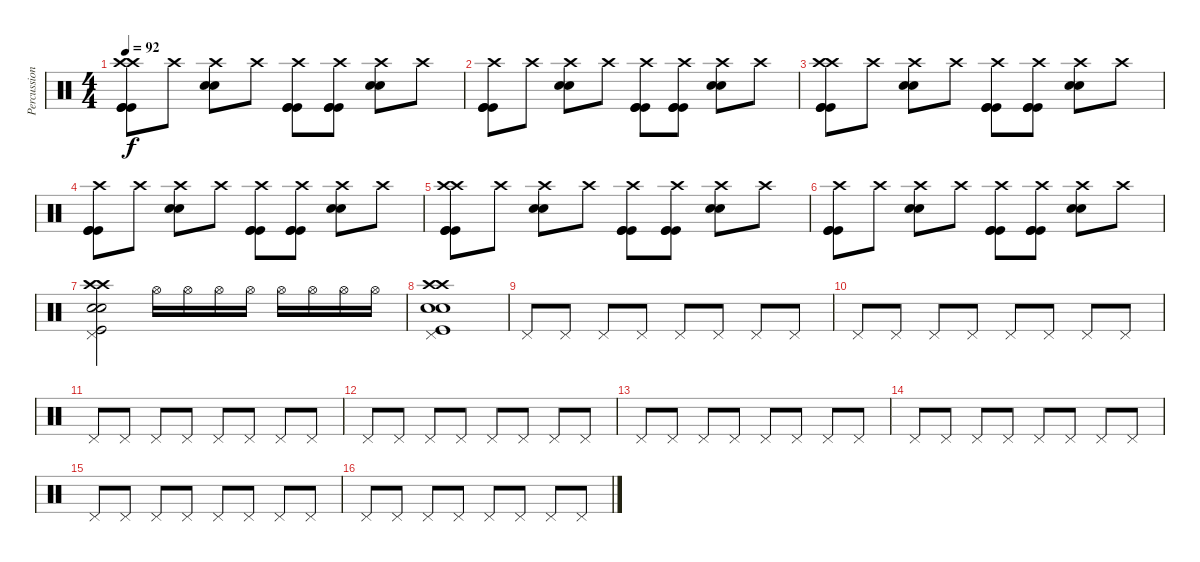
\track ("Percussions" "Percussion") {instrument percussion}
\staff {score}
\articulation defaults
\ts (4 4)
\tempo 92
\clef neutral
\ks c
("Crash high (hit)" "Crash high (hit)" "Kick (hit)" "Kick (hit)" "Kick (hit)").8{dy f} "Crash high (hit)".8 ("Crash high (hit)" "Snare (hit) 2" "Snare (hit) 2").8 "Crash high (hit)".8 ("Crash high (hit)" "Kick (hit)" "Kick (hit)" "Kick (hit)").8 ("Crash high (hit)" "Kick (hit)" "Kick (hit)" "Kick (hit)").8 ("Crash high (hit)" "Snare (hit) 2" "Snare (hit) 2").8 "Crash high (hit)".8 |
("Crash high (hit)" "Kick (hit)" "Kick (hit)" "Kick (hit)").8 "Crash high (hit)".8 ("Crash high (hit)" "Snare (hit) 2" "Snare (hit) 2").8 "Crash high (hit)".8 ("Crash high (hit)" "Kick (hit)" "Kick (hit)" "Kick (hit)").8 ("Crash high (hit)" "Kick (hit)" "Kick (hit)" "Kick (hit)").8 ("Crash high (hit)" "Snare (hit) 2" "Snare (hit) 2").8 "Crash high (hit)".8 |
("Crash high (hit)" "Crash high (hit)" "Kick (hit)" "Kick (hit)" "Kick (hit)").8 "Crash high (hit)".8 ("Crash high (hit)" "Snare (hit) 2" "Snare (hit) 2").8 "Crash high (hit)".8 ("Crash high (hit)" "Kick (hit)" "Kick (hit)" "Kick (hit)").8 ("Crash high (hit)" "Kick (hit)" "Kick (hit)" "Kick (hit)").8 ("Crash high (hit)" "Snare (hit) 2" "Snare (hit) 2").8 "Crash high (hit)".8 |
("Crash high (hit)" "Kick (hit)" "Kick (hit)" "Kick (hit)").8 "Crash high (hit)".8 ("Crash high (hit)" "Snare (hit) 2" "Snare (hit) 2").8 "Crash high (hit)".8 ("Crash high (hit)" "Kick (hit)" "Kick (hit)" "Kick (hit)").8 ("Crash high (hit)" "Kick (hit)" "Kick (hit)" "Kick (hit)").8 ("Crash high (hit)" "Snare (hit) 2" "Snare (hit) 2").8 "Crash high (hit)".8 |
("Crash high (hit)" "Crash high (hit)" "Kick (hit)" "Kick (hit)" "Kick (hit)").8 "Crash high (hit)".8 ("Crash high (hit)" "Snare (hit) 2" "Snare (hit) 2").8 "Crash high (hit)".8 ("Crash high (hit)" "Kick (hit)" "Kick (hit)" "Kick (hit)").8 ("Crash high (hit)" "Kick (hit)" "Kick (hit)" "Kick (hit)").8 ("Crash high (hit)" "Snare (hit) 2" "Snare (hit) 2").8 "Crash high (hit)".8 |
("Crash high (hit)" "Kick (hit)" "Kick (hit)" "Kick (hit)").8 "Crash high (hit)".8 ("Crash high (hit)" "Snare (hit) 2" "Snare (hit) 2").8 "Crash high (hit)".8 ("Crash high (hit)" "Kick (hit)" "Kick (hit)" "Kick (hit)").8 ("Crash high (hit)" "Kick (hit)" "Kick (hit)" "Kick (hit)").8 ("Crash high (hit)" "Snare (hit) 2" "Snare (hit) 2").8 "Crash high (hit)".8 |
("Pedal Hi-Hat (hit)" "Crash high (hit)" "Crash high (hit)" "Snare (hit) 2" "Snare (hit) 2" "Kick (hit)").2 "Hi-Hat (open)".16 "Hi-Hat (open)".16 "Hi-Hat (open)".16 "Hi-Hat (open)".16 "Hi-Hat (open)".16 "Hi-Hat (open)".16 "Hi-Hat (open)".16 "Hi-Hat (open)".16 |
("Pedal Hi-Hat (hit)" "Crash high (hit)" "Crash high (hit)" "Snare (hit) 2" "Snare (hit) 2" "Kick (hit)").1 |
"Pedal Hi-Hat (hit)".8{volume 5} "Pedal Hi-Hat (hit)".8 "Pedal Hi-Hat (hit)".8 "Pedal Hi-Hat (hit)".8 "Pedal Hi-Hat (hit)".8 "Pedal Hi-Hat (hit)".8 "Pedal Hi-Hat (hit)".8 "Pedal Hi-Hat (hit)".8 |
"Pedal Hi-Hat (hit)".8 "Pedal Hi-Hat (hit)".8 "Pedal Hi-Hat (hit)".8 "Pedal Hi-Hat (hit)".8 "Pedal Hi-Hat (hit)".8 "Pedal Hi-Hat (hit)".8 "Pedal Hi-Hat (hit)".8 "Pedal Hi-Hat (hit)".8 |
"Pedal Hi-Hat (hit)".8 "Pedal Hi-Hat (hit)".8 "Pedal Hi-Hat (hit)".8 "Pedal Hi-Hat (hit)".8 "Pedal Hi-Hat (hit)".8 "Pedal Hi-Hat (hit)".8 "Pedal Hi-Hat (hit)".8 "Pedal Hi-Hat (hit)".8 |
"Pedal Hi-Hat (hit)".8 "Pedal Hi-Hat (hit)".8 "Pedal Hi-Hat (hit)".8 "Pedal Hi-Hat (hit)".8 "Pedal Hi-Hat (hit)".8 "Pedal Hi-Hat (hit)".8 "Pedal Hi-Hat (hit)".8 "Pedal Hi-Hat (hit)".8 |
"Pedal Hi-Hat (hit)".8 "Pedal Hi-Hat (hit)".8 "Pedal Hi-Hat (hit)".8 "Pedal Hi-Hat (hit)".8 "Pedal Hi-Hat (hit)".8 "Pedal Hi-Hat (hit)".8 "Pedal Hi-Hat (hit)".8 "Pedal Hi-Hat (hit)".8 |
"Pedal Hi-Hat (hit)".8 "Pedal Hi-Hat (hit)".8 "Pedal Hi-Hat (hit)".8 "Pedal Hi-Hat (hit)".8 "Pedal Hi-Hat (hit)".8 "Pedal Hi-Hat (hit)".8 "Pedal Hi-Hat (hit)".8 "Pedal Hi-Hat (hit)".8 |
"Pedal Hi-Hat (hit)".8 "Pedal Hi-Hat (hit)".8 "Pedal Hi-Hat (hit)".8 "Pedal Hi-Hat (hit)".8 "Pedal Hi-Hat (hit)".8 "Pedal Hi-Hat (hit)".8 "Pedal Hi-Hat (hit)".8 "Pedal Hi-Hat (hit)".8 |
"Pedal Hi-Hat (hit)".8 "Pedal Hi-Hat (hit)".8 "Pedal Hi-Hat (hit)".8 "Pedal Hi-Hat (hit)".8 "Pedal Hi-Hat (hit)".8 "Pedal Hi-Hat (hit)".8 "Pedal Hi-Hat (hit)".8 "Pedal Hi-Hat (hit)".8
